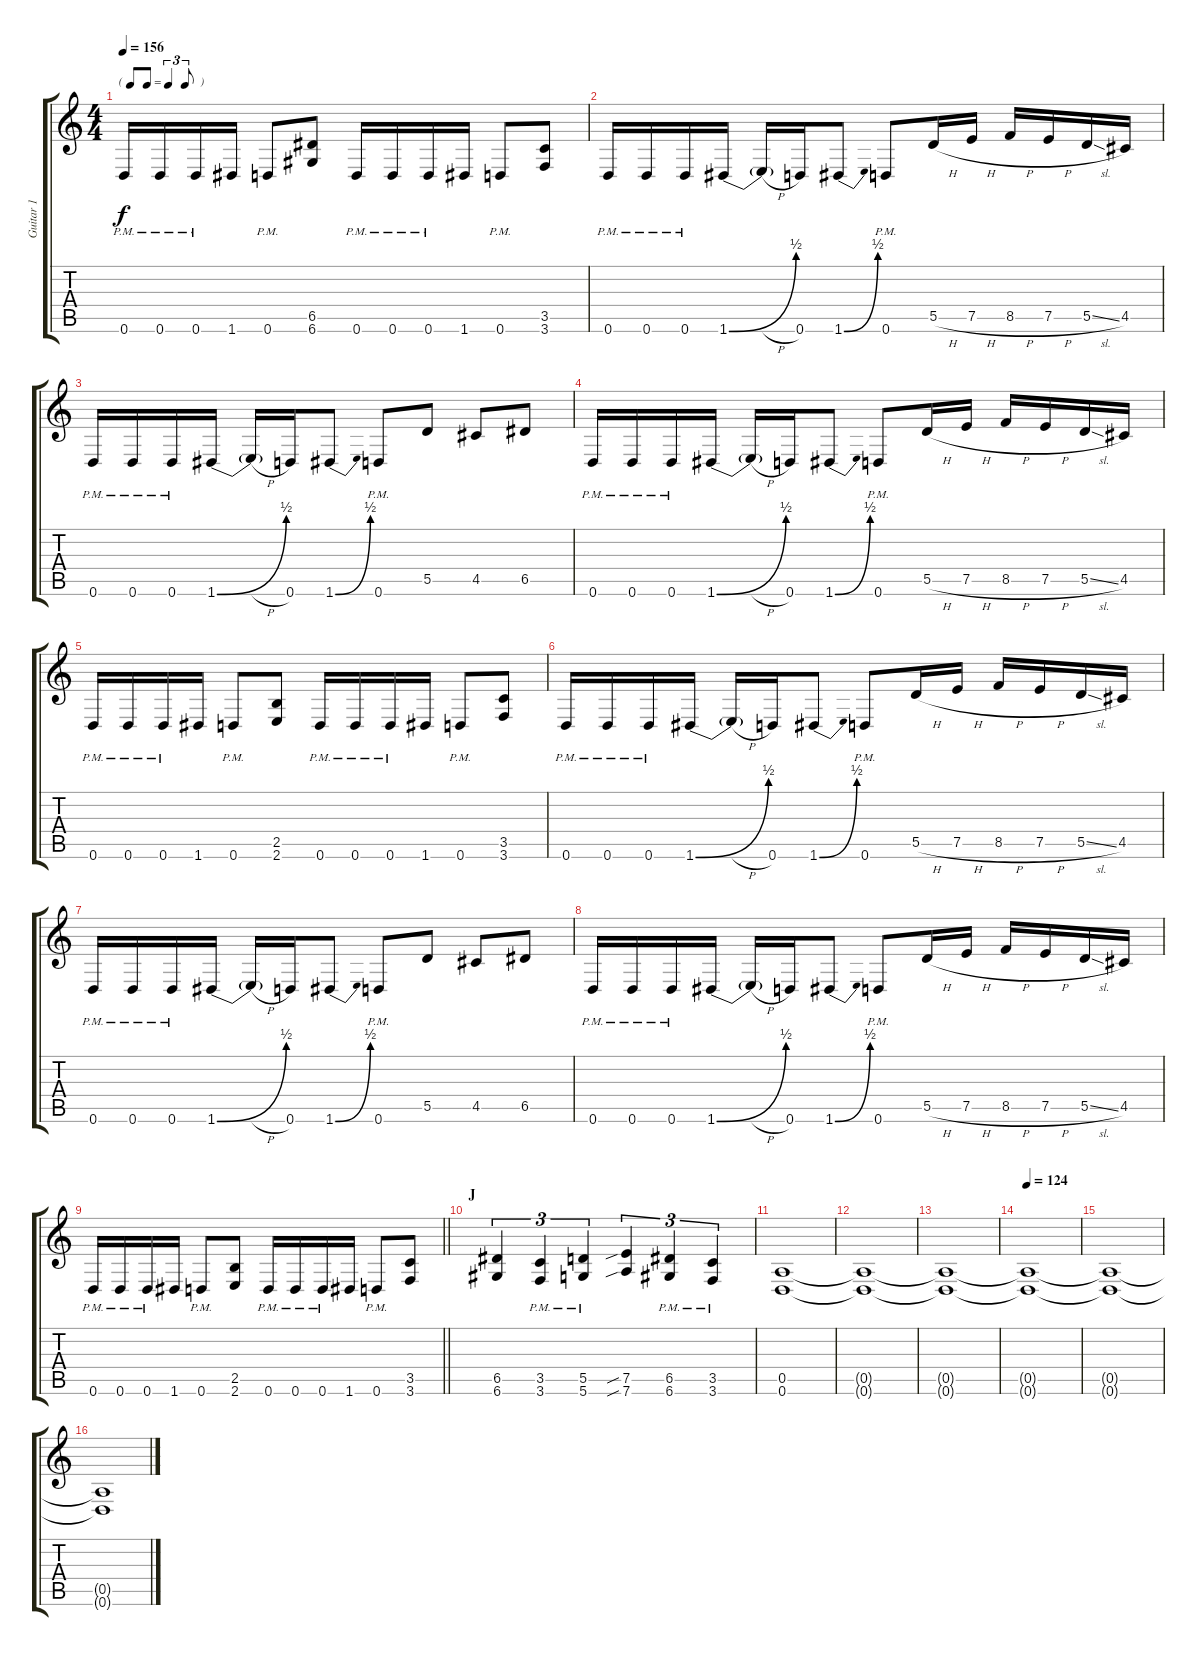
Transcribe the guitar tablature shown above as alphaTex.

\track ("Guitar 1" "Guitar 1") {instrument distortionguitar}
\staff {score tabs}
\tuning (E4 B3 G3 D3 A2 D2) {hide}
\ts (4 4)
\tf triplet8th
\tempo 156
\clef g2
\ks c
0.6{pm}.16{dy f} 0.6{pm}.16 0.6{pm}.16 1.6.16 0.6{pm}.8 (6.5 6.6).8 0.6{pm}.16 0.6{pm}.16 0.6{pm}.16 1.6.16 0.6{pm}.8 (3.5 3.6).8 |
0.6{pm}.16 0.6{pm}.16 0.6{pm}.16 1.6{be (bend 0 0 60 2)}.16 1.6{h t}.16 0.6.16 1.6{be (bend 0 0 60 2)}.8 0.6{pm}.8 5.5{h}.16 7.5{h}.16 8.5{h}.16 7.5{h}.16 5.5{sl}.16 4.5.16 |
0.6{pm}.16 0.6{pm}.16 0.6{pm}.16 1.6{be (bend 0 0 60 2)}.16 1.6{h t}.16 0.6.16 1.6{be (bend 0 0 60 2)}.8 0.6{pm}.8 5.5.8 4.5.8 6.5.8 |
0.6{pm}.16 0.6{pm}.16 0.6{pm}.16 1.6{be (bend 0 0 60 2)}.16 1.6{h t}.16 0.6.16 1.6{be (bend 0 0 60 2)}.8 0.6{pm}.8 5.5{h}.16 7.5{h}.16 8.5{h}.16 7.5{h}.16 5.5{sl}.16 4.5.16 |
0.6{pm}.16 0.6{pm}.16 0.6{pm}.16 1.6.16 0.6{pm}.8 (2.5 2.6).8 0.6{pm}.16 0.6{pm}.16 0.6{pm}.16 1.6.16 0.6{pm}.8 (3.5 3.6).8 |
0.6{pm}.16 0.6{pm}.16 0.6{pm}.16 1.6{be (bend 0 0 60 2)}.16 1.6{h t}.16 0.6.16 1.6{be (bend 0 0 60 2)}.8 0.6{pm}.8 5.5{h}.16 7.5{h}.16 8.5{h}.16 7.5{h}.16 5.5{sl}.16 4.5.16 |
0.6{pm}.16 0.6{pm}.16 0.6{pm}.16 1.6{be (bend 0 0 60 2)}.16 1.6{h t}.16 0.6.16 1.6{be (bend 0 0 60 2)}.8 0.6{pm}.8 5.5.8 4.5.8 6.5.8 |
0.6{pm}.16 0.6{pm}.16 0.6{pm}.16 1.6{be (bend 0 0 60 2)}.16 1.6{h t}.16 0.6.16 1.6{be (bend 0 0 60 2)}.8 0.6{pm}.8 5.5{h}.16 7.5{h}.16 8.5{h}.16 7.5{h}.16 5.5{sl}.16 4.5.16 |
\barLineRight lightlight
0.6{pm}.16 0.6{pm}.16 0.6{pm}.16 1.6.16 0.6{pm}.8 (2.5 2.6).8 0.6{pm}.16 0.6{pm}.16 0.6{pm}.16 1.6.16 0.6{pm}.8 (3.5 3.6).8 |
\section ("" "J")
(6.5 6.6).4{tu (3 2)} (3.5{pm} 3.6{pm}).4{tu (3 2)} (5.5{pm} 5.6{pm}).4{tu (3 2)} (7.5{sib} 7.6{sib}).4{tu (3 2)} (6.5{pm} 6.6{pm}).4{tu (3 2)} (3.5{pm} 3.6{pm}).4{tu (3 2)} |
(0.5 0.6).1 |
(0.5{t} 0.6{t}).1 |
(0.5{t} 0.6{t}).1 |
\tempo 124
(0.5{t} 0.6{t}).1 |
(0.5{t} 0.6{t}).1 |
(0.5{t} 0.6{t}).1
